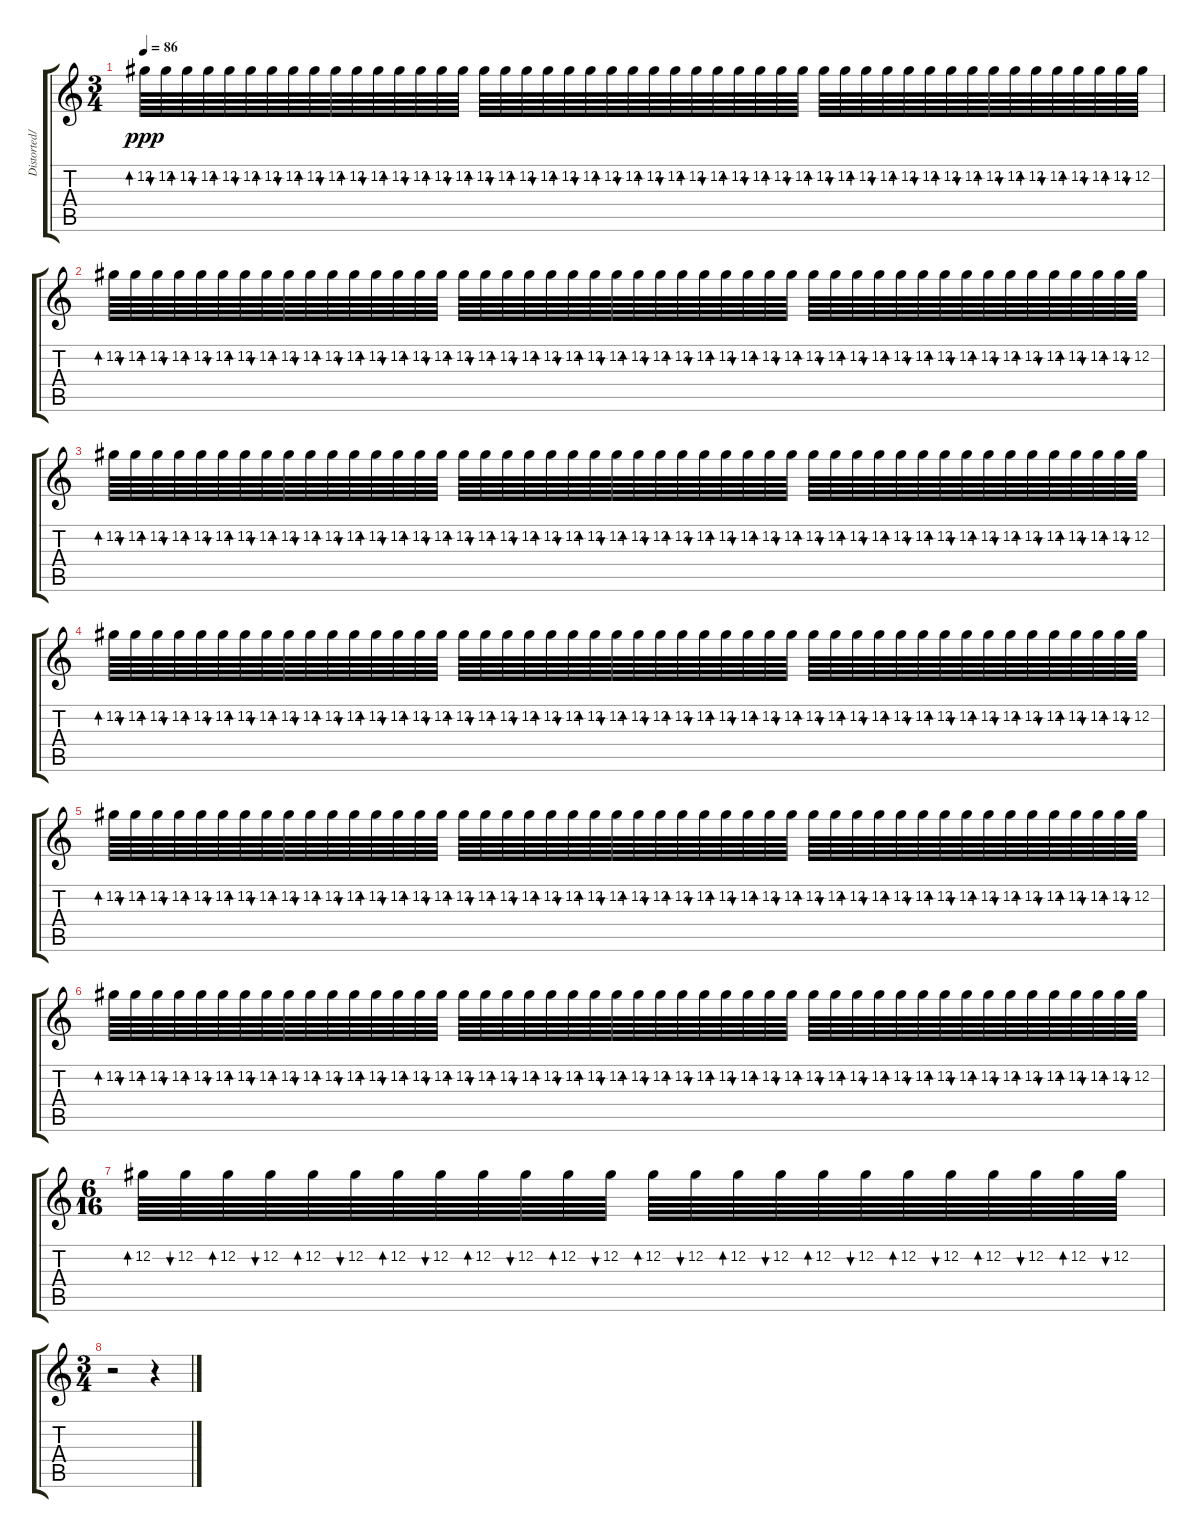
\track ("Distorted/Back Up Guitar" "Distorted/") {instrument distortionguitar}
\staff {score tabs}
\tuning (Db4 Ab3 E3 B2 Gb2 B1) {hide}
\ts (3 4)
\tempo 86
\clef g2
\ks c
12.2.64{bd 60 dy ppp} 12.2.64{bu 60} 12.2.64{bd 60} 12.2.64{bu 60} 12.2.64{bd 60} 12.2.64{bu 60} 12.2.64{bd 60} 12.2.64{bu 60} 12.2.64{bd 60} 12.2.64{bu 60} 12.2.64{bd 60} 12.2.64{bu 60} 12.2.64{bd 60} 12.2.64{bu 60} 12.2.64{bd 60} 12.2.64{bu 60} 12.2.64{bd 60} 12.2.64{bu 60} 12.2.64{bd 60} 12.2.64{bu 60} 12.2.64{bd 60} 12.2.64{bu 60} 12.2.64{bd 60} 12.2.64{bu 60} 12.2.64{bd 60} 12.2.64{bu 60} 12.2.64{bd 60} 12.2.64{bu 60} 12.2.64{bd 60} 12.2.64{bu 60} 12.2.64{bd 60} 12.2.64{bu 60} 12.2.64{bd 60} 12.2.64{bu 60} 12.2.64{bd 60} 12.2.64{bu 60} 12.2.64{bd 60} 12.2.64{bu 60} 12.2.64{bd 60} 12.2.64{bu 60} 12.2.64{bd 60} 12.2.64{bu 60} 12.2.64{bd 60} 12.2.64{bu 60} 12.2.64{bd 60} 12.2.64{bu 60} 12.2.64{bd 60} 12.2.64{bu 60} |
12.2.64{bd 60} 12.2.64{bu 60} 12.2.64{bd 60} 12.2.64{bu 60} 12.2.64{bd 60} 12.2.64{bu 60} 12.2.64{bd 60} 12.2.64{bu 60} 12.2.64{bd 60} 12.2.64{bu 60} 12.2.64{bd 60} 12.2.64{bu 60} 12.2.64{bd 60} 12.2.64{bu 60} 12.2.64{bd 60} 12.2.64{bu 60} 12.2.64{bd 60} 12.2.64{bu 60} 12.2.64{bd 60} 12.2.64{bu 60} 12.2.64{bd 60} 12.2.64{bu 60} 12.2.64{bd 60} 12.2.64{bu 60} 12.2.64{bd 60} 12.2.64{bu 60} 12.2.64{bd 60} 12.2.64{bu 60} 12.2.64{bd 60} 12.2.64{bu 60} 12.2.64{bd 60} 12.2.64{bu 60} 12.2.64{bd 60} 12.2.64{bu 60} 12.2.64{bd 60} 12.2.64{bu 60} 12.2.64{bd 60} 12.2.64{bu 60} 12.2.64{bd 60} 12.2.64{bu 60} 12.2.64{bd 60} 12.2.64{bu 60} 12.2.64{bd 60} 12.2.64{bu 60} 12.2.64{bd 60} 12.2.64{bu 60} 12.2.64{bd 60} 12.2.64{bu 60} |
12.2.64{bd 60} 12.2.64{bu 60} 12.2.64{bd 60} 12.2.64{bu 60} 12.2.64{bd 60} 12.2.64{bu 60} 12.2.64{bd 60} 12.2.64{bu 60} 12.2.64{bd 60} 12.2.64{bu 60} 12.2.64{bd 60} 12.2.64{bu 60} 12.2.64{bd 60} 12.2.64{bu 60} 12.2.64{bd 60} 12.2.64{bu 60} 12.2.64{bd 60} 12.2.64{bu 60} 12.2.64{bd 60} 12.2.64{bu 60} 12.2.64{bd 60} 12.2.64{bu 60} 12.2.64{bd 60} 12.2.64{bu 60} 12.2.64{bd 60} 12.2.64{bu 60} 12.2.64{bd 60} 12.2.64{bu 60} 12.2.64{bd 60} 12.2.64{bu 60} 12.2.64{bd 60} 12.2.64{bu 60} 12.2.64{bd 60} 12.2.64{bu 60} 12.2.64{bd 60} 12.2.64{bu 60} 12.2.64{bd 60} 12.2.64{bu 60} 12.2.64{bd 60} 12.2.64{bu 60} 12.2.64{bd 60} 12.2.64{bu 60} 12.2.64{bd 60} 12.2.64{bu 60} 12.2.64{bd 60} 12.2.64{bu 60} 12.2.64{bd 60} 12.2.64{bu 60} |
12.2.64{bd 60} 12.2.64{bu 60} 12.2.64{bd 60} 12.2.64{bu 60} 12.2.64{bd 60} 12.2.64{bu 60} 12.2.64{bd 60} 12.2.64{bu 60} 12.2.64{bd 60} 12.2.64{bu 60} 12.2.64{bd 60} 12.2.64{bu 60} 12.2.64{bd 60} 12.2.64{bu 60} 12.2.64{bd 60} 12.2.64{bu 60} 12.2.64{bd 60} 12.2.64{bu 60} 12.2.64{bd 60} 12.2.64{bu 60} 12.2.64{bd 60} 12.2.64{bu 60} 12.2.64{bd 60} 12.2.64{bu 60} 12.2.64{bd 60} 12.2.64{bu 60} 12.2.64{bd 60} 12.2.64{bu 60} 12.2.64{bd 60} 12.2.64{bu 60} 12.2.64{bd 60} 12.2.64{bu 60} 12.2.64{bd 60} 12.2.64{bu 60} 12.2.64{bd 60} 12.2.64{bu 60} 12.2.64{bd 60} 12.2.64{bu 60} 12.2.64{bd 60} 12.2.64{bu 60} 12.2.64{bd 60} 12.2.64{bu 60} 12.2.64{bd 60} 12.2.64{bu 60} 12.2.64{bd 60} 12.2.64{bu 60} 12.2.64{bd 60} 12.2.64{bu 60} |
12.2.64{bd 60} 12.2.64{bu 60} 12.2.64{bd 60} 12.2.64{bu 60} 12.2.64{bd 60} 12.2.64{bu 60} 12.2.64{bd 60} 12.2.64{bu 60} 12.2.64{bd 60} 12.2.64{bu 60} 12.2.64{bd 60} 12.2.64{bu 60} 12.2.64{bd 60} 12.2.64{bu 60} 12.2.64{bd 60} 12.2.64{bu 60} 12.2.64{bd 60} 12.2.64{bu 60} 12.2.64{bd 60} 12.2.64{bu 60} 12.2.64{bd 60} 12.2.64{bu 60} 12.2.64{bd 60} 12.2.64{bu 60} 12.2.64{bd 60} 12.2.64{bu 60} 12.2.64{bd 60} 12.2.64{bu 60} 12.2.64{bd 60} 12.2.64{bu 60} 12.2.64{bd 60} 12.2.64{bu 60} 12.2.64{bd 60} 12.2.64{bu 60} 12.2.64{bd 60} 12.2.64{bu 60} 12.2.64{bd 60} 12.2.64{bu 60} 12.2.64{bd 60} 12.2.64{bu 60} 12.2.64{bd 60} 12.2.64{bu 60} 12.2.64{bd 60} 12.2.64{bu 60} 12.2.64{bd 60} 12.2.64{bu 60} 12.2.64{bd 60} 12.2.64{bu 60} |
12.2.64{bd 60} 12.2.64{bu 60} 12.2.64{bd 60} 12.2.64{bu 60} 12.2.64{bd 60} 12.2.64{bu 60} 12.2.64{bd 60} 12.2.64{bu 60} 12.2.64{bd 60} 12.2.64{bu 60} 12.2.64{bd 60} 12.2.64{bu 60} 12.2.64{bd 60} 12.2.64{bu 60} 12.2.64{bd 60} 12.2.64{bu 60} 12.2.64{bd 60} 12.2.64{bu 60} 12.2.64{bd 60} 12.2.64{bu 60} 12.2.64{bd 60} 12.2.64{bu 60} 12.2.64{bd 60} 12.2.64{bu 60} 12.2.64{bd 60} 12.2.64{bu 60} 12.2.64{bd 60} 12.2.64{bu 60} 12.2.64{bd 60} 12.2.64{bu 60} 12.2.64{bd 60} 12.2.64{bu 60} 12.2.64{bd 60} 12.2.64{bu 60} 12.2.64{bd 60} 12.2.64{bu 60} 12.2.64{bd 60} 12.2.64{bu 60} 12.2.64{bd 60} 12.2.64{bu 60} 12.2.64{bd 60} 12.2.64{bu 60} 12.2.64{bd 60} 12.2.64{bu 60} 12.2.64{bd 60} 12.2.64{bu 60} 12.2.64{bd 60} 12.2.64{bu 60} |
\ts (6 16)
12.2.64{bd 60} 12.2.64{bu 60} 12.2.64{bd 60} 12.2.64{bu 60} 12.2.64{bd 60} 12.2.64{bu 60} 12.2.64{bd 60} 12.2.64{bu 60} 12.2.64{bd 60} 12.2.64{bu 60} 12.2.64{bd 60} 12.2.64{bu 60} 12.2.64{bd 60} 12.2.64{bu 60} 12.2.64{bd 60} 12.2.64{bu 60} 12.2.64{bd 60} 12.2.64{bu 60} 12.2.64{bd 60} 12.2.64{bu 60} 12.2.64{bd 60} 12.2.64{bu 60} 12.2.64{bd 60} 12.2.64{bu 60} |
\ts (3 4)
r.2 r.4
